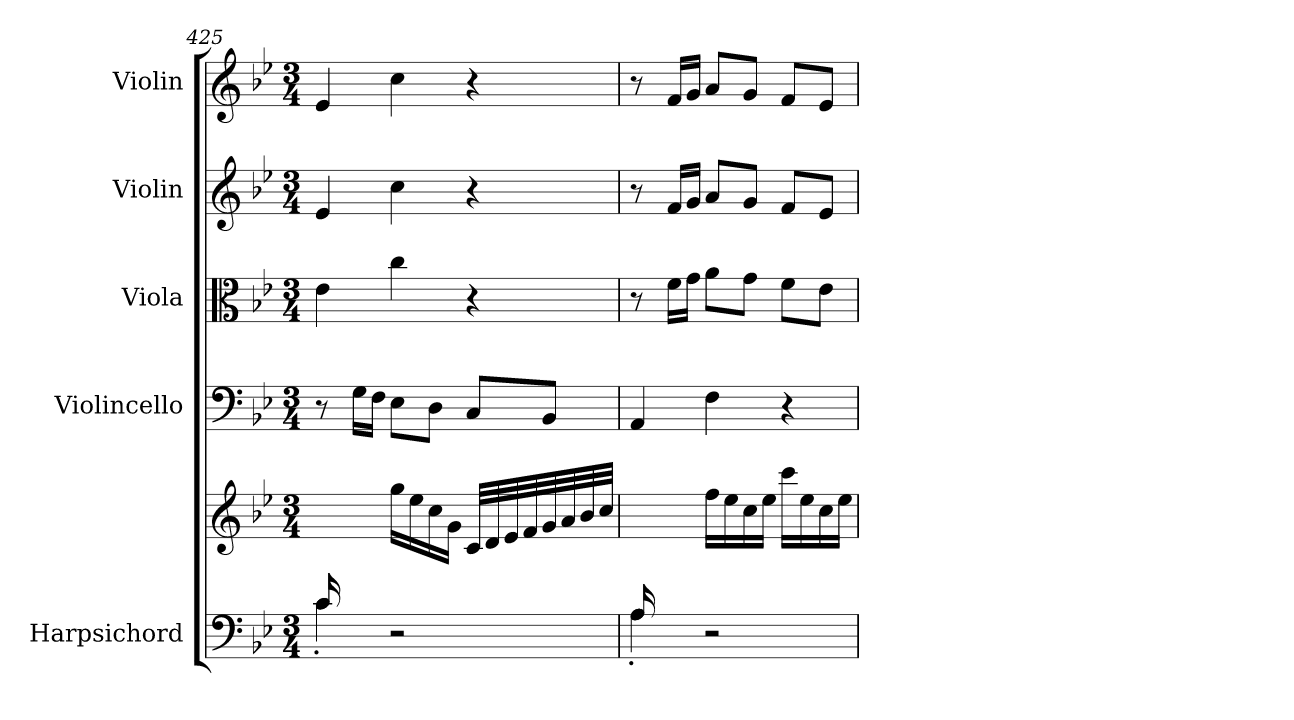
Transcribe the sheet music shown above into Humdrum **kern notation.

**kern	**kern	**kern	**kern	**kern	**kern
*part5	*part5	*part4	*part3	*part2	*part1
*staff6	*staff5	*staff4	*staff3	*staff2	*staff1
*I"Harpsichord	*	*I"Violincello	*I"Viola	*I"Violin	*I"Violin
*I'Hpschd	*	*I'Vc	*I'Vla	*I'Vln	*I'Vln
*clefF4	*clefG2	*clefF4	*clefC3	*clefG2	*clefG2
*k[b-e-]	*k[b-e-]	*k[b-e-]	*k[b-e-]	*k[b-e-]	*k[b-e-]
*M3/4	*M3/4	*M3/4	*M3/4	*M3/4	*M3/4
=425	=425	=425	=425	=425	=425
*^	*	*	*	*	*
16c/LL	4c'\	16ryy	8r	4e-\	4e-/	4e-/
2ryy	.	16g\	.	.	.	.
.	.	16cc\	16G\LL	.	.	.
.	.	16ee-\JJ	16F\JJ	.	.	.
.	2r	16gg\LL	8E-\L	4cc\	4cc\	4cc\
.	.	16ee-\	.	.	.	.
.	.	16cc\	8D\J	.	.	.
.	.	16g\JJ	.	.	.	.
.	.	32c/LLL	8C/L	4r	4r	4r
.	.	32d/	.	.	.	.
8.ryy	.	32e-/	.	.	.	.
.	.	32f/	.	.	.	.
.	.	32g/	8BB-/J	.	.	.
.	.	32a/	.	.	.	.
.	.	32b-/	.	.	.	.
.	.	32cc/JJJ	.	.	.	.
=426	=426	=426	=426	=426	=426	=426
16A/LL	4A'\	16ryy	4AA/	8r	8r	8r
2ryy	.	16f\	.	.	.	.
.	.	16cc\	.	16f\LL	16f/LL	16f/LL
.	.	16ee-\JJ	.	16g\JJ	16g/JJ	16g/JJ
.	2r	16ff\LL	4F\	8a\L	8a/L	8a/L
.	.	16ee-\	.	.	.	.
.	.	16cc\	.	8g\J	8g/J	8g/J
.	.	16ee-\JJ	.	.	.	.
.	.	16ccc\LL	4r	8f\L	8f/L	8f/L
8.ryy	.	16ee-\	.	.	.	.
.	.	16cc\	.	8e-\J	8e-/J	8e-/J
.	.	16ee-\JJ	.	.	.	.
*v	*v	*	*	*	*	*
=	=	=	=	=	=
*-	*-	*-	*-	*-	*-
